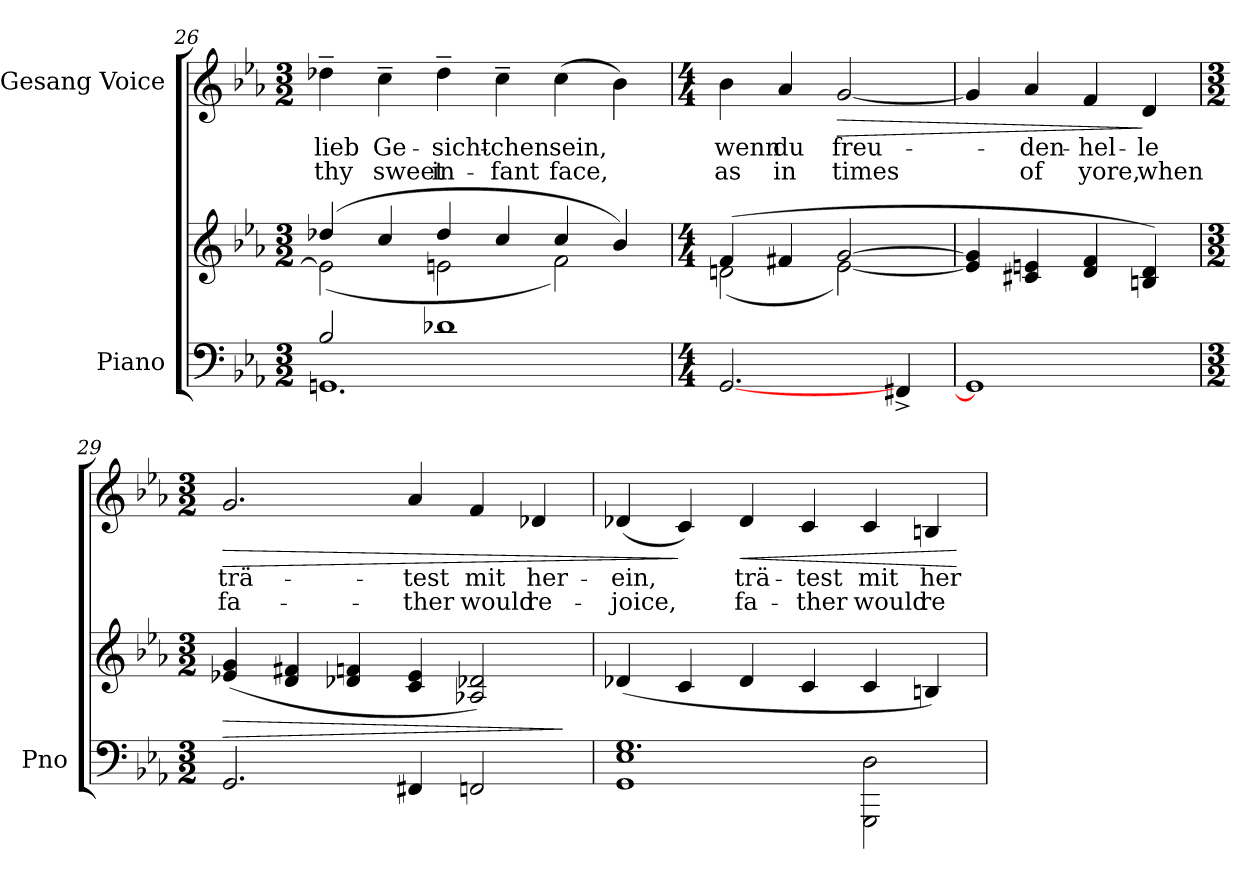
**kern	**kern	**dynam	**kern	**text	**text	**dynam
*part2	*part2	*part2	*part1	*part1	*part1	*part1
*staff3	*staff2	*staff2/3	*staff1	*staff1	*staff1	*staff1
*I"Piano	*	*	*I"Gesang Voice	*	*	*
*I'Pno	*	*	*	*	*	*
*clefF4	*clefG2	*	*clefG2	*	*	*
*k[b-e-a-]	*k[b-e-a-]	*	*k[b-e-a-]	*	*	*
*M3/2	*M3/2	*	*M3/2	*	*	*
*MM77	*MM77	*	*MM77	*	*	*
=26	=26	=26	=26	=26	=26	=26
*^	*^	*	*	*	*	*
!	!	!	!	!	!	!LO:LY:b	!LO:LY:b	!
2B-/	1.GGn	(4dd-X/	(2e-\]	.	4dd-X~\	lieb	thy	.
!	!	!	!	!	!	!LO:LY:b	!LO:LY:b	!
.	.	4cc/	.	.	4cc~\	Ge-	sweet	.
!	!	!	!	!	!	!LO:LY:b	!LO:LY:b	!
1d-X	.	4dd-/	2en\	.	4dd-~\	-sicht-	in-	.
*	*	*	*	*	*MM80	*	*	*
!	!	!	!	!	!	!LO:LY:b	!LO:LY:b	!
.	.	4cc/	.	.	4cc~\	-chen	-fant	.
!	!	!	!	!	!	!LO:LY:b	!LO:LY:b	!
.	.	4cc/	2f\)	.	(4cc\	sein,	face,	.
.	.	4b-/)	.	.	4b-\)	.	.	.
*v	*v	*	*	*	*	*	*	*
!!LO:PB:g=z
=27	=27	=27	=27	=27	=27	=27	=27
*M4/4	*M4/4	*	*	*M4/4	*	*	*
!	!	!	!	!	!LO:LY:b	!LO:LY:b	!
[2.GG/	(4f/	(2dn\	.	4b-\	wenn	as	.
!	!	!	!	!	!LO:LY:b	!LO:LY:b	!
.	4f#X/	.	.	4a-/	du	in	.
!	!	!	!	!	!LO:LY:b	!LO:LY:b	!LO:HP:b
.	[2g/	[2e-\)	.	[2g/	freu-	times	>
4FF#X^/	.	.	.	.	.	.	.
*	*v	*v	*	*	*	*	*
=28	=28	=28	=28	=28	=28	=28
1GG]	4e-/] 4g/]	.	4g/]	.	.	.
!	!	!	!	!LO:LY:b	!LO:LY:b	!
.	4c#X/ 4en/	.	4a-/	-den-	of	.
!	!	!	!	!LO:LY:b	!LO:LY:b	!
.	4d/ 4f/	.	4f/	-hel-	yore,	.
!	!	!	!	!LO:LY:b	!LO:LY:b	!
.	4Bn/ 4d/)	.	4d/	-le	when	]
=29	=29	=29	=29	=29	=29	=29
*M3/2	*M3/2	*	*M3/2	*	*	*
!	!	!LO:HP:b	!	!LO:LY:b	!LO:LY:b	!LO:HP:b
2.GG/	(>4e-X/ 4g/	>	2.g/	trä-	fa-	>
.	4d/ 4f#X/	.	.	.	.	.
.	4d-X/ 4fn/	.	.	.	.	.
!	!	!	!	!LO:LY:b	!LO:LY:b	!
4FF#X/	4c/ 4e-/	.	4a-/	-test	-ther	.
!	!	!	!	!LO:LY:b	!LO:LY:b	!
2FFn/	2A-X/ 2d-X/)	.	4f/	mit	would	.
!	!	!	!	!LO:LY:b	!LO:LY:b	!
.	.	.	4d-X/	her-	re-	.
.	.	]	.	.	.	.
=30	=30	=30	=30	=30	=30	=30
*^	*	*	*	*	*	*
!	!	!	!	!	!LO:LY:b	!LO:LY:b	!
1GG 1E-	1.G	(>4d-X/	.	(4d-X/	-ein,	-joice,	.
.	.	4c/	.	4c/)	.	.	]
!	!	!	!	!	!LO:LY:b	!LO:LY:b	!LO:HP:b
.	.	4d-/	.	4d-/	trä-	fa-	<
!	!	!	!	!	!LO:LY:b	!LO:LY:b	!
.	.	4c/	.	4c/	-test	-ther	.
!	!	!	!	!	!LO:LY:b	!LO:LY:b	!
2GGG\ 2D\	.	4c/	.	4c/	mit	would	.
!	!	!	!	!	!LO:LY:b	!LO:LY:b	!
.	.	4Bn/)	.	4Bn/	her-	re-	.
*v	*v	*	*	*	*	*	*
.	.	.	.	.	.	[
=	=	=	=	=	=	=
*-	*-	*-	*-	*-	*-	*-
